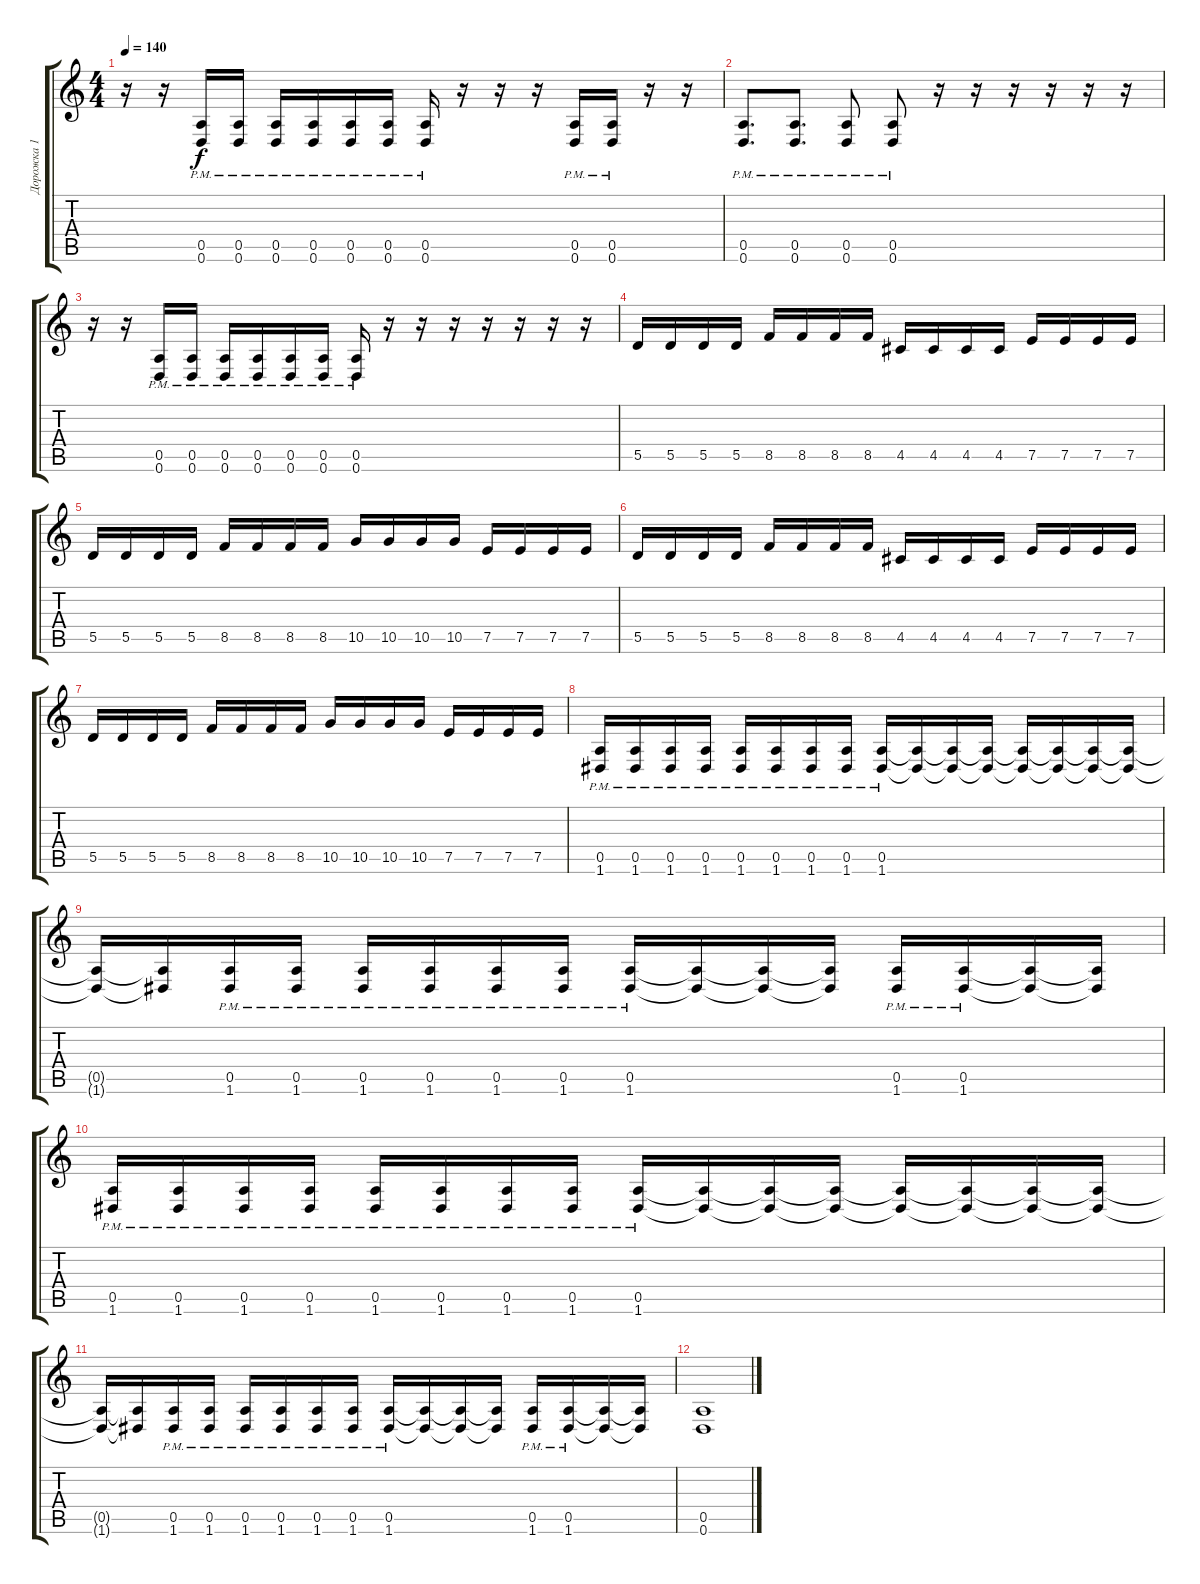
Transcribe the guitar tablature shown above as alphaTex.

\track ("Дорожка 1" "Дорожка 1") {instrument distortionguitar}
\staff {score tabs}
\tuning (E4 B3 G3 D3 A2 D2) {hide}
\ts (4 4)
\tempo 140
\clef g2
\ks c
r.16{dy f} r.16 (0.5{pm} 0.6{pm}).16 (0.5{pm} 0.6{pm}).16 (0.5{pm} 0.6{pm}).16 (0.5{pm} 0.6{pm}).16 (0.5{pm} 0.6{pm}).16 (0.5{pm} 0.6{pm}).16 (0.5{pm} 0.6{pm}).16 r.16 r.16 r.16 (0.5{pm} 0.6{pm}).16 (0.5{pm} 0.6{pm}).16 r.16 r.16 |
(0.5{pm} 0.6{pm}).8{d} (0.5{pm} 0.6{pm}).8{d} (0.5{pm} 0.6{pm}).8 (0.5{pm} 0.6{pm}).8 r.16 r.16 r.16 r.16 r.16 r.16 |
r.16 r.16 (0.5{pm} 0.6{pm}).16 (0.5{pm} 0.6{pm}).16 (0.5{pm} 0.6{pm}).16 (0.5{pm} 0.6{pm}).16 (0.5{pm} 0.6{pm}).16 (0.5{pm} 0.6{pm}).16 (0.5{pm} 0.6{pm}).16 r.16 r.16 r.16 r.16 r.16 r.16 r.16 |
5.5.16 5.5.16 5.5.16 5.5.16 8.5.16 8.5.16 8.5.16 8.5.16 4.5.16 4.5.16 4.5.16 4.5.16 7.5.16 7.5.16 7.5.16 7.5.16 |
5.5.16 5.5.16 5.5.16 5.5.16 8.5.16 8.5.16 8.5.16 8.5.16 10.5.16 10.5.16 10.5.16 10.5.16 7.5.16 7.5.16 7.5.16 7.5.16 |
5.5.16 5.5.16 5.5.16 5.5.16 8.5.16 8.5.16 8.5.16 8.5.16 4.5.16 4.5.16 4.5.16 4.5.16 7.5.16 7.5.16 7.5.16 7.5.16 |
5.5.16 5.5.16 5.5.16 5.5.16 8.5.16 8.5.16 8.5.16 8.5.16 10.5.16 10.5.16 10.5.16 10.5.16 7.5.16 7.5.16 7.5.16 7.5.16 |
(0.5{pm} 1.6{pm}).16 (0.5{pm} 1.6{pm}).16 (0.5{pm} 1.6{pm}).16 (0.5{pm} 1.6{pm}).16 (0.5{pm} 1.6{pm}).16 (0.5{pm} 1.6{pm}).16 (0.5{pm} 1.6{pm}).16 (0.5{pm} 1.6{pm}).16 (0.5{pm} 1.6{pm}).16 (0.5{t} 1.6{t}).16 (0.5{t} 1.6{t}).16 (0.5{t} 1.6{t}).16 (0.5{t} 1.6{t}).16 (0.5{t} 1.6{t}).16 (0.5{t} 1.6{t}).16 (0.5{t} 1.6{t}).16 |
(0.5{t} 1.6{t}).16 (0.5{t} 1.6{t}).16 (0.5{pm} 1.6{pm}).16 (0.5{pm} 1.6{pm}).16 (0.5{pm} 1.6{pm}).16 (0.5{pm} 1.6{pm}).16 (0.5{pm} 1.6{pm}).16 (0.5{pm} 1.6{pm}).16 (0.5{pm} 1.6{pm}).16 (0.5{t} 1.6{t}).16 (0.5{t} 1.6{t}).16 (0.5{t} 1.6{t}).16 (0.5{pm} 1.6{pm}).16 (0.5{pm} 1.6{pm}).16 (0.5{t} 1.6{t}).16 (0.5{t} 1.6{t}).16 |
(0.5{pm} 1.6{pm}).16 (0.5{pm} 1.6{pm}).16 (0.5{pm} 1.6{pm}).16 (0.5{pm} 1.6{pm}).16 (0.5{pm} 1.6{pm}).16 (0.5{pm} 1.6{pm}).16 (0.5{pm} 1.6{pm}).16 (0.5{pm} 1.6{pm}).16 (0.5{pm} 1.6{pm}).16 (0.5{t} 1.6{t}).16 (0.5{t} 1.6{t}).16 (0.5{t} 1.6{t}).16 (0.5{t} 1.6{t}).16 (0.5{t} 1.6{t}).16 (0.5{t} 1.6{t}).16 (0.5{t} 1.6{t}).16 |
(0.5{t} 1.6{t}).16 (0.5{t} 1.6{t}).16 (0.5{pm} 1.6{pm}).16 (0.5{pm} 1.6{pm}).16 (0.5{pm} 1.6{pm}).16 (0.5{pm} 1.6{pm}).16 (0.5{pm} 1.6{pm}).16 (0.5{pm} 1.6{pm}).16 (0.5{pm} 1.6{pm}).16 (0.5{t} 1.6{t}).16 (0.5{t} 1.6{t}).16 (0.5{t} 1.6{t}).16 (0.5{pm} 1.6{pm}).16 (0.5{pm} 1.6{pm}).16 (0.5{t} 1.6{t}).16 (0.5{t} 1.6{t}).16 |
(0.5 0.6).1
